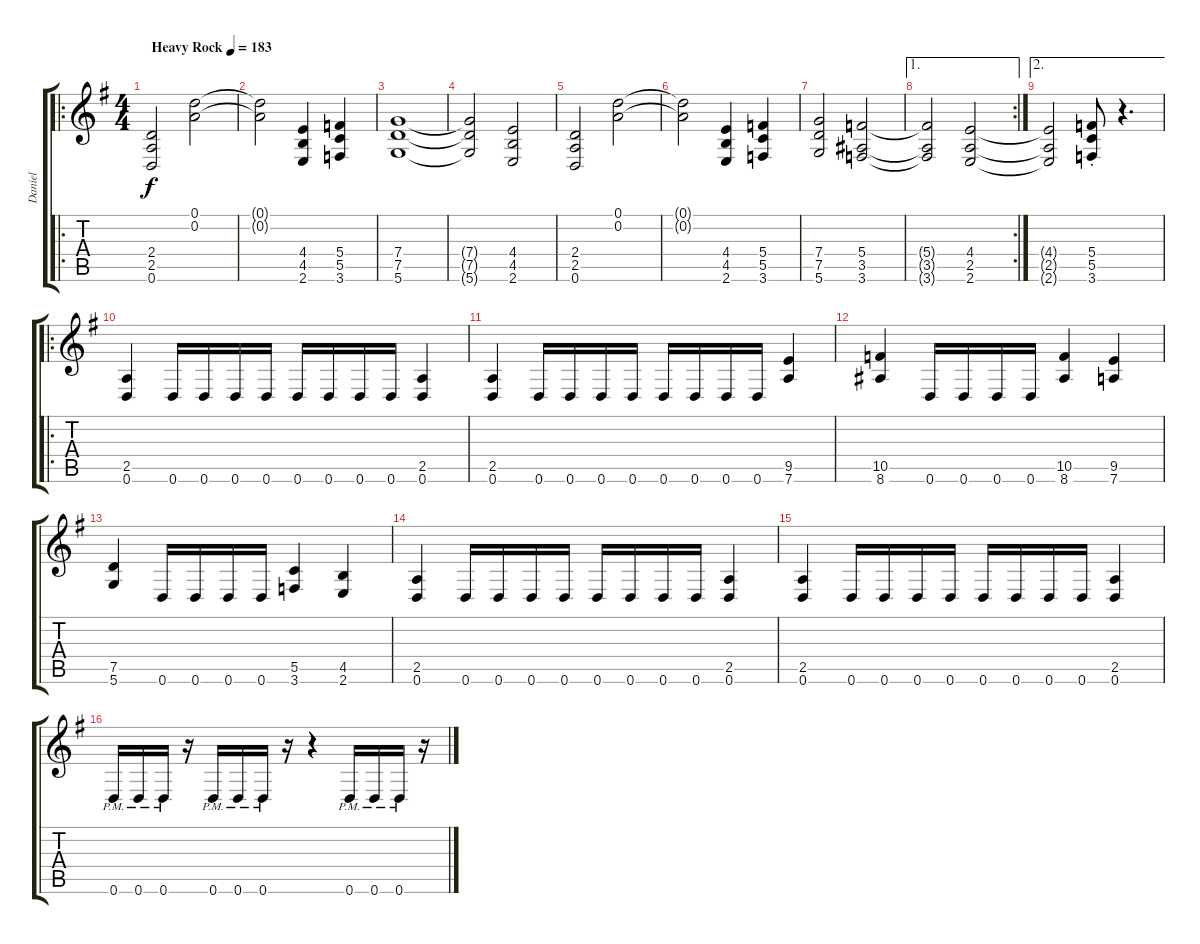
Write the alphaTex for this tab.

\track ("Daniel" "Daniel") {instrument overdrivenguitar}
\staff {score tabs}
\tuning (D4 A3 F3 C3 G2 D2) {hide}
\ro
\ts (4 4)
\tempo (183 "Heavy Rock")
\clef g2
\ks eminor
(2.4 2.5 0.6).2{dy f instrument overdrivenguitar} (0.1 0.2).2 |
(0.1{t} 0.2{t}).2 (4.4 4.5 2.6).4 (5.4 5.5 3.6).4 |
(7.4 7.5 5.6).1 |
(7.4{t} 7.5{t} 5.6{t}).2 (4.4 4.5 2.6).2 |
(2.4 2.5 0.6).2 (0.1 0.2).2 |
(0.1{t} 0.2{t}).2 (4.4 4.5 2.6).4 (5.4 5.5 3.6).4 |
(7.4 7.5 5.6).2 (5.4 3.5 3.6).2 |
\ae 1
\rc 2
(5.4{t} 3.5{t} 3.6{t}).2 (4.4 2.5 2.6).2 |
\ae 2
(4.4{t} 2.5{t} 2.6{t}).2 (5.4 5.5 3.6{st}).8 r.4{d} |
\ro
(2.5 0.6).4 0.6.16 0.6.16 0.6.16 0.6.16 0.6.16 0.6.16 0.6.16 0.6.16 (2.5 0.6).4 |
(2.5 0.6).4 0.6.16 0.6.16 0.6.16 0.6.16 0.6.16 0.6.16 0.6.16 0.6.16 (9.5 7.6).4 |
(10.5 8.6).4 0.6.16 0.6.16 0.6.16 0.6.16 (10.5 8.6).4 (9.5 7.6).4 |
(7.5 5.6).4 0.6.16 0.6.16 0.6.16 0.6.16 (5.5 3.6).4 (4.5 2.6).4 |
(2.5 0.6).4 0.6.16 0.6.16 0.6.16 0.6.16 0.6.16 0.6.16 0.6.16 0.6.16 (2.5 0.6).4 |
(2.5 0.6).4 0.6.16 0.6.16 0.6.16 0.6.16 0.6.16 0.6.16 0.6.16 0.6.16 (2.5 0.6).4 |
0.6{pm}.16 0.6{pm}.16 0.6{pm}.16 r.16 0.6{pm}.16 0.6{pm}.16 0.6{pm}.16 r.16 r.4 0.6{pm}.16 0.6{pm}.16 0.6{pm}.16 r.16
